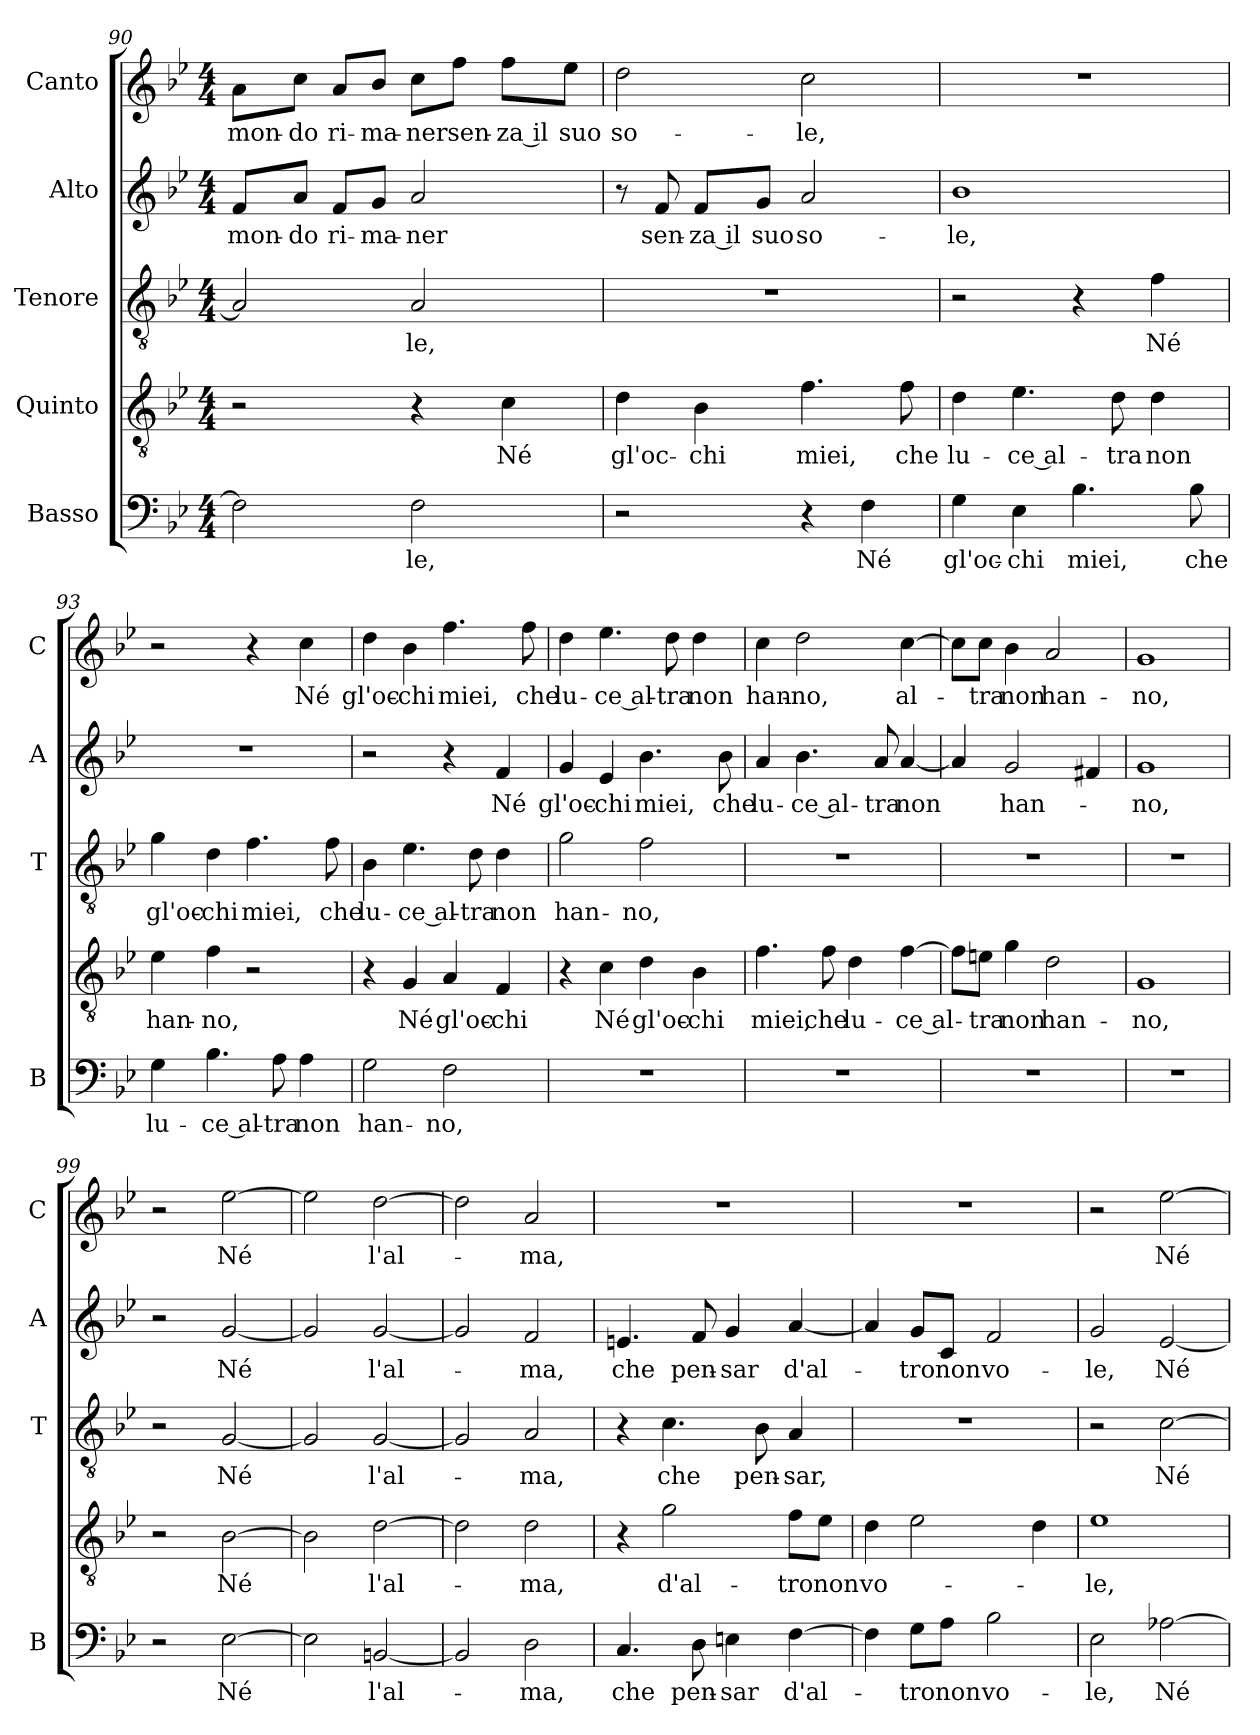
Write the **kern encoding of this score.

**kern	**text	**kern	**text	**kern	**text	**kern	**text	**kern	**text
*part5	*part5	*part4	*part4	*part3	*part3	*part2	*part2	*part1	*part1
*staff5	*staff5	*staff4	*staff4	*staff3	*staff3	*staff2	*staff2	*staff1	*staff1
*I"Basso	*	*I"Quinto	*	*I"Tenore	*	*I"Alto	*	*I"Canto	*
*I'B	*	*	*	*I'T	*	*I'A	*	*I'C	*
*clefF4	*	*clefGv2	*	*clefGv2	*	*clefG2	*	*clefG2	*
*k[b-e-]	*	*k[b-e-]	*	*k[b-e-]	*	*k[b-e-]	*	*k[b-e-]	*
*B-:	*	*B-:	*	*B-:	*	*B-:	*	*B-:	*
*M4/4	*	*M4/4	*	*M4/4	*	*M4/4	*	*M4/4	*
=90	=90	=90	=90	=90	=90	=90	=90	=90	=90
!	!	!	!	!	!	!	!LO:LY:b	!	!LO:LY:b
2F\]	.	2r	.	2A/]	.	8f/L	mon-	8a\L	mon-
!	!	!	!	!	!	!	!LO:LY:b	!	!LO:LY:b
.	.	.	.	.	.	8a/J	-do	8cc\J	-do
!	!	!	!	!	!	!	!LO:LY:b	!	!LO:LY:b
.	.	.	.	.	.	8f/L	ri-	8a/L	ri-
!	!	!	!	!	!	!	!LO:LY:b	!	!LO:LY:b
.	.	.	.	.	.	8g/J	-ma-	8b-/J	-ma-
!	!LO:LY:b	!	!	!	!LO:LY:b	!	!LO:LY:b	!	!LO:LY:b
2F\	-le,	4r	.	2A/	-le,	2a/	-ner	8cc\L	-ner
!	!	!	!	!	!	!	!	!	!LO:LY:b
.	.	.	.	.	.	.	.	8ff\J	sen-
!	!	!	!LO:LY:b	!	!	!	!	!	!LO:LY:b
.	.	4c\	Né	.	.	.	.	8ff\L	-za il
!	!	!	!	!	!	!	!	!	!LO:LY:b
.	.	.	.	.	.	.	.	8ee-\J	suo
=91	=91	=91	=91	=91	=91	=91	=91	=91	=91
!	!	!	!LO:LY:b	!	!	!	!	!	!LO:LY:b
2r	.	4d\	gl'oc-	1r	.	8r	.	2dd\	so-
!	!	!	!	!	!	!	!LO:LY:b	!	!
.	.	.	.	.	.	8f/	sen-	.	.
!	!	!	!LO:LY:b	!	!	!	!LO:LY:b	!	!
.	.	4B-\	-chi	.	.	8f/L	-za il	.	.
!	!	!	!	!	!	!	!LO:LY:b	!	!
.	.	.	.	.	.	8g/J	suo	.	.
!	!	!	!LO:LY:b	!	!	!	!LO:LY:b	!	!LO:LY:b
4r	.	4.f\	miei,	.	.	2a/	so-	2cc\	-le,
!	!LO:LY:b	!	!	!	!	!	!	!	!
4F\	Né	.	.	.	.	.	.	.	.
!	!	!	!LO:LY:b	!	!	!	!	!	!
.	.	8f\	che	.	.	.	.	.	.
=92	=92	=92	=92	=92	=92	=92	=92	=92	=92
!	!LO:LY:b	!	!LO:LY:b	!	!	!	!LO:LY:b	!	!
4G\	gl'oc-	4d\	lu-	2r	.	1b-	-le,	1r	.
!	!LO:LY:b	!	!LO:LY:b	!	!	!	!	!	!
4E-\	-chi	4.e-\	-ce al-	.	.	.	.	.	.
!	!LO:LY:b	!	!	!	!	!	!	!	!
4.B-\	miei,	.	.	4r	.	.	.	.	.
!	!	!	!LO:LY:b	!	!	!	!	!	!
.	.	8d\	-tra	.	.	.	.	.	.
!	!	!	!LO:LY:b	!	!LO:LY:b	!	!	!	!
.	.	4d\	non	4f\	Né	.	.	.	.
!	!LO:LY:b	!	!	!	!	!	!	!	!
8B-\	che	.	.	.	.	.	.	.	.
=93	=93	=93	=93	=93	=93	=93	=93	=93	=93
!	!LO:LY:b	!	!LO:LY:b	!	!LO:LY:b	!	!	!	!
4G\	lu-	4e-\	han-	4g\	gl'oc-	1r	.	2r	.
!	!LO:LY:b	!	!LO:LY:b	!	!LO:LY:b	!	!	!	!
4.B-\	-ce al-	4f\	-no,	4d\	-chi	.	.	.	.
!	!	!	!	!	!LO:LY:b	!	!	!	!
.	.	2r	.	4.f\	miei,	.	.	4r	.
!	!LO:LY:b	!	!	!	!	!	!	!	!
8A\	-tra	.	.	.	.	.	.	.	.
!	!LO:LY:b	!	!	!	!	!	!	!	!LO:LY:b
4A\	non	.	.	.	.	.	.	4cc\	Né
!	!	!	!	!	!LO:LY:b	!	!	!	!
.	.	.	.	8f\	che	.	.	.	.
!!LO:LB:g=z
=94	=94	=94	=94	=94	=94	=94	=94	=94	=94
!	!LO:LY:b	!	!	!	!LO:LY:b	!	!	!	!LO:LY:b
2G\	han-	4r	.	4B-\	lu-	2r	.	4dd\	gl'oc-
!	!	!	!LO:LY:b	!	!LO:LY:b	!	!	!	!LO:LY:b
.	.	4G/	Né	4.e-\	-ce al-	.	.	4b-\	-chi
!	!LO:LY:b	!	!LO:LY:b	!	!	!	!	!	!LO:LY:b
2F\	-no,	4A/	gl'oc-	.	.	4r	.	4.ff\	miei,
!	!	!	!	!	!LO:LY:b	!	!	!	!
.	.	.	.	8d\	-tra	.	.	.	.
!	!	!	!LO:LY:b	!	!LO:LY:b	!	!LO:LY:b	!	!
.	.	4F/	-chi	4d\	non	4f/	Né	.	.
!	!	!	!	!	!	!	!	!	!LO:LY:b
.	.	.	.	.	.	.	.	8ff\	che
=95	=95	=95	=95	=95	=95	=95	=95	=95	=95
!	!	!	!	!	!LO:LY:b	!	!LO:LY:b	!	!LO:LY:b
1r	.	4r	.	2g\	han-	4g/	gl'oc-	4dd\	lu-
!	!	!	!LO:LY:b	!	!	!	!LO:LY:b	!	!LO:LY:b
.	.	4c\	Né	.	.	4e-/	-chi	4.ee-\	-ce al-
!	!	!	!LO:LY:b	!	!LO:LY:b	!	!LO:LY:b	!	!
.	.	4d\	gl'oc-	2f\	-no,	4.b-\	miei,	.	.
!	!	!	!	!	!	!	!	!	!LO:LY:b
.	.	.	.	.	.	.	.	8dd\	-tra
!	!	!	!LO:LY:b	!	!	!	!	!	!LO:LY:b
.	.	4B-\	-chi	.	.	.	.	4dd\	non
!	!	!	!	!	!	!	!LO:LY:b	!	!
.	.	.	.	.	.	8b-\	che	.	.
=96	=96	=96	=96	=96	=96	=96	=96	=96	=96
!	!	!	!LO:LY:b	!	!	!	!LO:LY:b	!	!LO:LY:b
1r	.	4.f\	miei,	1r	.	4a/	lu-	4cc\	han-
!	!	!	!	!	!	!	!LO:LY:b	!	!LO:LY:b
.	.	.	.	.	.	4.b-\	-ce al-	2dd\	-no,
!	!	!	!LO:LY:b	!	!	!	!	!	!
.	.	8f\	che	.	.	.	.	.	.
!	!	!	!LO:LY:b	!	!	!	!	!	!
.	.	4d\	lu-	.	.	.	.	.	.
!	!	!	!	!	!	!	!LO:LY:b	!	!
.	.	.	.	.	.	8a/	-tra	.	.
!	!	!	!LO:LY:b	!	!	!	!LO:LY:b	!	!LO:LY:b
.	.	[4f\	-ce al-	.	.	[4a/	non	[4cc\	al-
=97	=97	=97	=97	=97	=97	=97	=97	=97	=97
1r	.	8f\L]	.	1r	.	4a/]	.	8cc\L]	.
!	!	!	!LO:LY:b	!	!	!	!	!	!LO:LY:b
.	.	8en\J	-tra	.	.	.	.	8cc\J	-tra
!	!	!	!LO:LY:b	!	!	!	!LO:LY:b	!	!LO:LY:b
.	.	4g\	non	.	.	2g/	han-	4b-\	non
!	!	!	!LO:LY:b	!	!	!	!	!	!LO:LY:b
.	.	2d\	han-	.	.	.	.	2a/	han-
.	.	.	.	.	.	4f#X/	.	.	.
=98	=98	=98	=98	=98	=98	=98	=98	=98	=98
!	!	!	!LO:LY:b	!	!	!	!LO:LY:b	!	!LO:LY:b
1r	.	1G	-no,	1r	.	1g	-no,	1g	-no,
=99	=99	=99	=99	=99	=99	=99	=99	=99	=99
2r	.	2r	.	2r	.	2r	.	2r	.
!	!LO:LY:b	!	!LO:LY:b	!	!LO:LY:b	!	!LO:LY:b	!	!LO:LY:b
[2E-\	Né	[2B-\	Né	[2G/	Né	[2g/	Né	[2ee-\	Né
=100	=100	=100	=100	=100	=100	=100	=100	=100	=100
2E-\]	.	2B-\]	.	2G/]	.	2g/]	.	2ee-\]	.
!	!LO:LY:b	!	!LO:LY:b	!	!LO:LY:b	!	!LO:LY:b	!	!LO:LY:b
[2BBn/	l'al-	[2d\	l'al-	[2G/	l'al-	[2g/	l'al-	[2dd\	l'al-
=101	=101	=101	=101	=101	=101	=101	=101	=101	=101
2BB/]	.	2d\]	.	2G/]	.	2g/]	.	2dd\]	.
!	!LO:LY:b	!	!LO:LY:b	!	!LO:LY:b	!	!LO:LY:b	!	!LO:LY:b
2D\	-ma,	2d\	-ma,	2A/	-ma,	2f/	-ma,	2a/	-ma,
!!LO:PB:g=z
=102	=102	=102	=102	=102	=102	=102	=102	=102	=102
!	!LO:LY:b	!	!	!	!	!	!LO:LY:b	!	!
4.C/	che	4r	.	4r	.	4.en/	che	1r	.
!	!	!	!LO:LY:b	!	!LO:LY:b	!	!	!	!
.	.	2g\	d'al-	4.c\	che	.	.	.	.
!	!LO:LY:b	!	!	!	!	!	!LO:LY:b	!	!
8D\	pen-	.	.	.	.	8f/	pen-	.	.
!	!LO:LY:b	!	!	!	!	!	!LO:LY:b	!	!
4En\	-sar	.	.	.	.	4g/	-sar	.	.
!	!	!	!	!	!LO:LY:b	!	!	!	!
.	.	.	.	8B-\	pen-	.	.	.	.
!	!LO:LY:b	!	!LO:LY:b	!	!LO:LY:b	!	!LO:LY:b	!	!
[4F\	d'al-	8f\L	-tro	4A/	-sar,	[4a/	d'al-	.	.
!	!	!	!LO:LY:b	!	!	!	!	!	!
.	.	8e-\J	non	.	.	.	.	.	.
=103	=103	=103	=103	=103	=103	=103	=103	=103	=103
!	!	!	!LO:LY:b	!	!	!	!	!	!
4F\]	.	4d\	vo-	1r	.	4a/]	.	1r	.
!	!LO:LY:b	!	!	!	!	!	!LO:LY:b	!	!
8G\L	-tro	2e-\	.	.	.	8g/L	-tro	.	.
!	!LO:LY:b	!	!	!	!	!	!LO:LY:b	!	!
8A\J	non	.	.	.	.	8c/J	non	.	.
!	!LO:LY:b	!	!	!	!	!	!LO:LY:b	!	!
2B-\	vo-	.	.	.	.	2f/	vo-	.	.
.	.	4d\	.	.	.	.	.	.	.
=104	=104	=104	=104	=104	=104	=104	=104	=104	=104
!	!LO:LY:b	!	!LO:LY:b	!	!	!	!LO:LY:b	!	!
2E-\	-le,	1e-	-le,	2r	.	2g/	-le,	2r	.
!	!LO:LY:b	!	!	!	!LO:LY:b	!	!LO:LY:b	!	!LO:LY:b
[2A-X\	Né	.	.	[2c\	Né	[2e-/	Né	[2ee-\	Né
=	=	=	=	=	=	=	=	=	=
*-	*-	*-	*-	*-	*-	*-	*-	*-	*-
